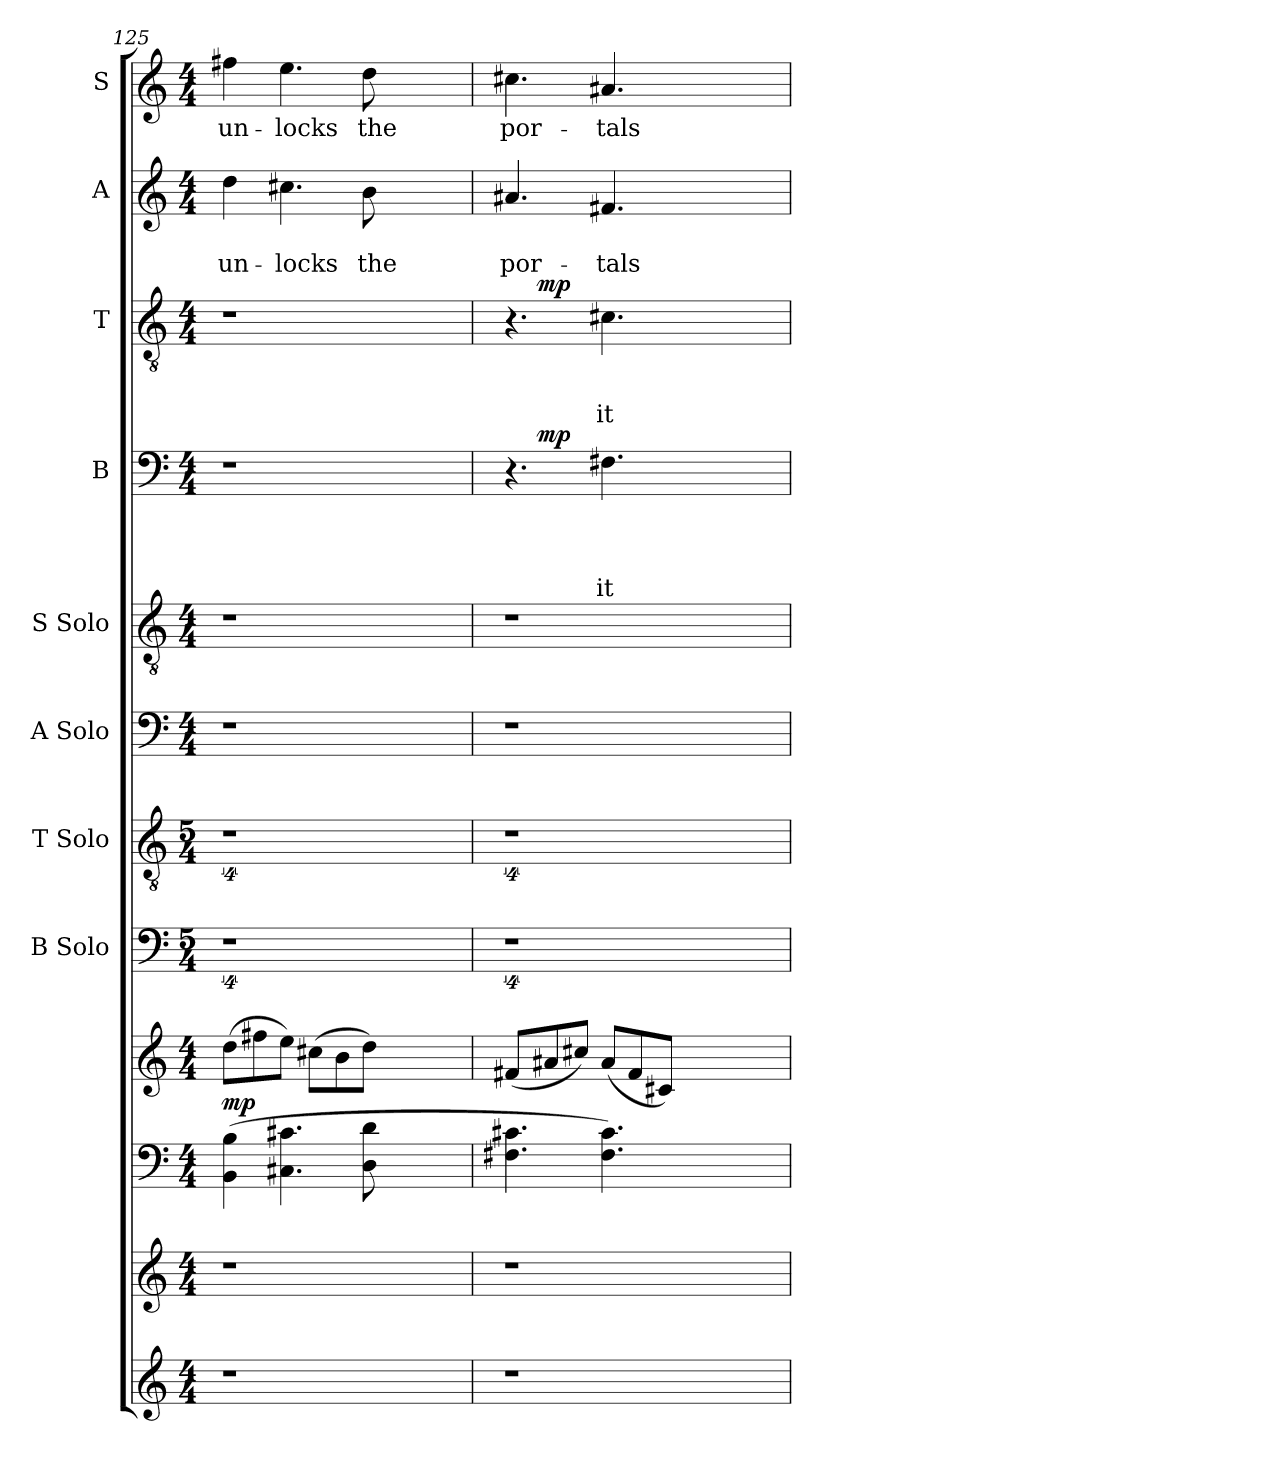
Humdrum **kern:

**kern	**kern	**kern	**dynam	**kern	**kern	**kern	**kern	**kern	**kern	**text	**text	**text	**text	**dynam	**kern	**text	**text	**text	**dynam	**kern	**text	**text	**kern	**text
*part12	*part11	*part10	*part10	*part9	*part8	*part7	*part6	*part5	*part4	*part4	*part4	*part4	*part4	*part4	*part3	*part3	*part3	*part3	*part3	*part2	*part2	*part2	*part1	*part1
*staff12	*staff11	*staff10	*staff10	*staff9	*staff8	*staff7	*staff6	*staff5	*staff4	*staff4	*staff4	*staff4	*staff4	*staff4	*staff3	*staff3	*staff3	*staff3	*staff3	*staff2	*staff2	*staff2	*staff1	*staff1
*	*	*	*	*	*I"B Solo	*I"T Solo	*I"A Solo	*I"S Solo	*I"B	*	*	*	*	*	*I"T	*	*	*	*	*I"A	*	*	*I"S	*
*clefG2	*clefG2	*clefF4	*	*clefG2	*clefF4	*clefGv2	*clefF4	*clefGv2	*clefF4	*	*	*	*	*	*clefGv2	*	*	*	*	*clefG2	*	*	*clefG2	*
*k[]	*k[]	*k[]	*	*k[]	*k[]	*k[]	*k[]	*k[]	*k[]	*	*	*	*	*	*k[]	*	*	*	*	*k[]	*	*	*k[]	*
*C:	*C:	*C:	*	*C:	*C:	*C:	*C:	*C:	*C:	*	*	*	*	*	*C:	*	*	*	*	*C:	*	*	*C:	*
*M4/4	*M4/4	*M4/4	*	*M4/4	*M5/4	*M5/4	*M4/4	*M4/4	*M4/4	*	*	*	*	*	*M4/4	*	*	*	*	*M4/4	*	*	*M4/4	*
=125	=125	=125	=125	=125	=125	=125	=125	=125	=125	=125	=125	=125	=125	=125	=125	=125	=125	=125	=125	=125	=125	=125	=125	=125
!	!	!	!LO:DY:a	!	!	!	!	!	!	!	!	!	!	!	!	!	!	!	!	!	!	!LO:LY:b	!	!LO:LY:b
1r	1r	(>4BB\ 4B\	mp	(>8dd\L	4%5r	4%5r	1r	1r	1r	.	.	.	.	.	1r	.	.	.	.	4dd\	.	un-	4ff#X\	un-
.	.	.	.	8ff#X\	.	.	.	.	.	.	.	.	.	.	.	.	.	.	.	.	.	.	.	.
!	!	!	!	!	!	!	!	!	!	!	!	!	!	!	!	!	!	!	!	!	!	!LO:LY:b	!	!LO:LY:b
.	.	4.C#X\ 4.c#X\	.	8ee\J)	.	.	.	.	.	.	.	.	.	.	.	.	.	.	.	4.cc#X\	.	-locks	4.ee\	-locks
.	.	.	.	(>8cc#X\L	.	.	.	.	.	.	.	.	.	.	.	.	.	.	.	.	.	.	.	.
.	.	.	.	8b\	.	.	.	.	.	.	.	.	.	.	.	.	.	.	.	.	.	.	.	.
!	!	!	!	!	!	!	!	!	!	!	!	!	!	!	!	!	!	!	!	!	!	!LO:LY:b	!	!LO:LY:b
.	.	8D\ 8d\	.	8dd\J)	.	.	.	.	.	.	.	.	.	.	.	.	.	.	.	8b\	.	the	8dd\	the
.	.	2ryy	.	2ryy	.	.	.	.	.	.	.	.	.	.	.	.	.	.	.	2ryy	.	.	2ryy	.
4ryy	4ryy	.	.	.	.	.	4ryy	4ryy	4ryy	.	.	.	.	.	4ryy	.	.	.	.	.	.	.	.	.
=126	=126	=126	=126	=126	=126	=126	=126	=126	=126	=126	=126	=126	=126	=126	=126	=126	=126	=126	=126	=126	=126	=126	=126	=126
!	!	!	!	!	!	!	!	!	!	!	!	!	!	!	!	!	!	!	!	!	!	!LO:LY:b	!	!LO:LY:b
*	*	*	*	*	*	*	*	*	*^	*	*	*	*	*	*^	*	*	*	*	*	*	*	*	*
1r	1r	4.F#X\ 4.c#X\	.	(<8f#X/L	4%5r	4%5r	1r	1r	4.r	12ryy	.	.	.	.	.	4.r	12ryy	.	.	.	.	4.a#X/	.	por-	4.cc#X\	por-
.	.	.	.	.	.	.	.	.	.	48.ryy	.	.	.	.	.	.	48.ryy	.	.	.	.	.	.	.	.	.
!	!	!	!	!	!	!	!	!	!	!	!	!	!	!	!LO:DY:a	!	!	!	!	!	!LO:DY:a	!	!	!	!	!
.	.	.	.	.	.	.	.	.	.	3%2ryy	.	.	.	.	mp	.	3%2ryy	.	.	.	mp	.	.	.	.	.
.	.	.	.	8a#X/	.	.	.	.	.	.	.	.	.	.	.	.	.	.	.	.	.	.	.	.	.	.
.	.	.	.	8cc#X/J)	.	.	.	.	.	.	.	.	.	.	.	.	.	.	.	.	.	.	.	.	.	.
!	!	!	!	!	!	!	!	!	!	!	!	!	!	!LO:LY:b	!	!	!	!	!	!LO:LY:b	!	!	!	!LO:LY:b	!	!LO:LY:b
.	.	4.F#\ 4.c#\)	.	(<8a#/L	.	.	.	.	4.F#X\	.	.	.	.	it	.	4.c#X\	.	.	.	it	.	4.f#X/	.	-tals	4.a#X/	-tals
.	.	.	.	8f#/	.	.	.	.	.	.	.	.	.	.	.	.	.	.	.	.	.	.	.	.	.	.
.	.	.	.	8c#X/J)	.	.	.	.	.	.	.	.	.	.	.	.	.	.	.	.	.	.	.	.	.	.
.	.	2ryy	.	2ryy	.	.	.	.	2ryy	.	.	.	.	.	.	2ryy	.	.	.	.	.	2ryy	.	.	2ryy	.
.	.	.	.	.	.	.	.	.	.	6ryy	.	.	.	.	.	.	6ryy	.	.	.	.	.	.	.	.	.
.	.	.	.	.	.	.	.	.	.	24ryy	.	.	.	.	.	.	24ryy	.	.	.	.	.	.	.	.	.
.	.	.	.	.	.	.	.	.	.	96ryy	.	.	.	.	.	.	96ryy	.	.	.	.	.	.	.	.	.
4ryy	4ryy	.	.	.	.	.	4ryy	4ryy	.	4ryy	.	.	.	.	.	.	4ryy	.	.	.	.	.	.	.	.	.
*	*	*	*	*	*	*	*	*	*v	*v	*	*	*	*	*	*	*	*	*	*	*	*	*	*	*	*
*	*	*	*	*	*	*	*	*	*	*	*	*	*	*	*v	*v	*	*	*	*	*	*	*	*	*
=	=	=	=	=	=	=	=	=	=	=	=	=	=	=	=	=	=	=	=	=	=	=	=	=
*-	*-	*-	*-	*-	*-	*-	*-	*-	*-	*-	*-	*-	*-	*-	*-	*-	*-	*-	*-	*-	*-	*-	*-	*-
